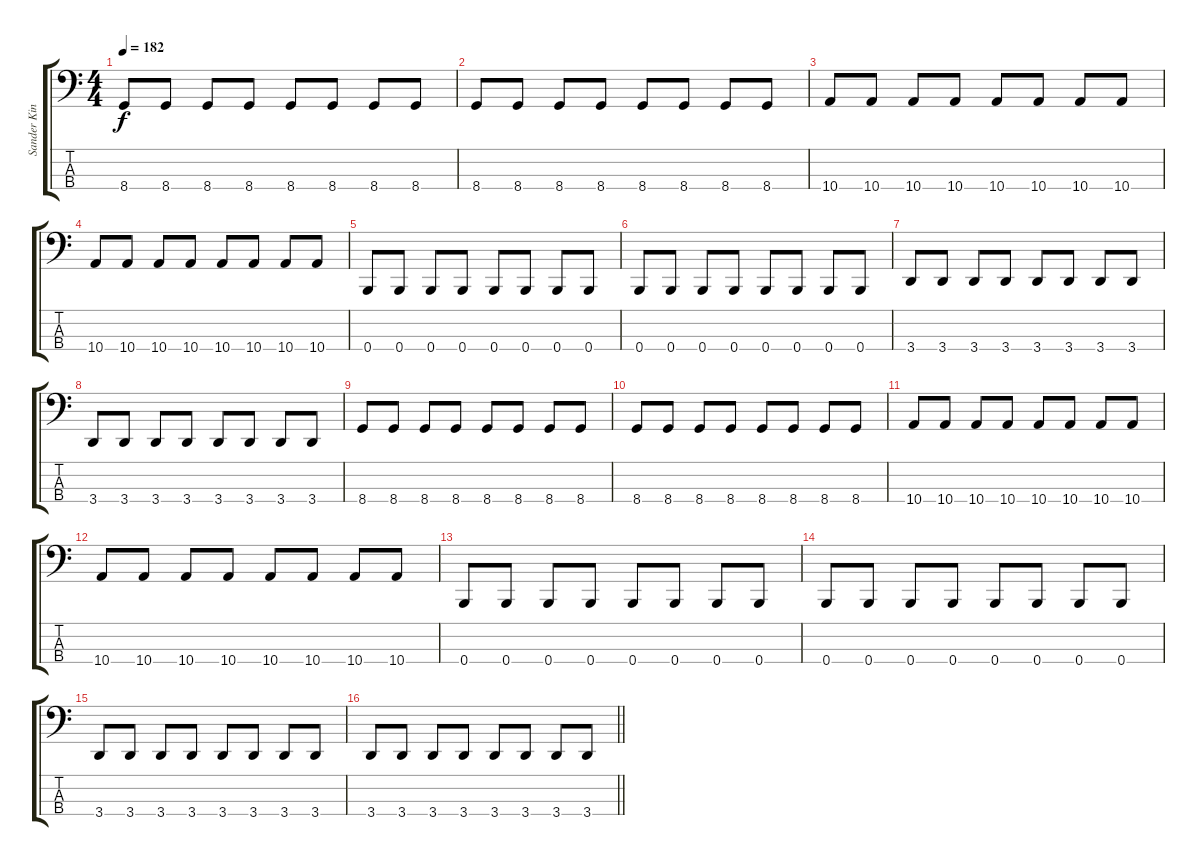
\track ("Sander Kink" "Sander Kin") {instrument electricbasspick}
\staff {score tabs}
\tuning (E2 B1 Gb1 B0) {hide}
\ts (4 4)
\tempo 182
\clef f4
\ks c
8.4.8{dy f} 8.4.8 8.4.8 8.4.8 8.4.8 8.4.8 8.4.8 8.4.8 |
8.4.8 8.4.8 8.4.8 8.4.8 8.4.8 8.4.8 8.4.8 8.4.8 |
10.4.8 10.4.8 10.4.8 10.4.8 10.4.8 10.4.8 10.4.8 10.4.8 |
10.4.8 10.4.8 10.4.8 10.4.8 10.4.8 10.4.8 10.4.8 10.4.8 |
0.4.8 0.4.8 0.4.8 0.4.8 0.4.8 0.4.8 0.4.8 0.4.8 |
0.4.8 0.4.8 0.4.8 0.4.8 0.4.8 0.4.8 0.4.8 0.4.8 |
3.4.8 3.4.8 3.4.8 3.4.8 3.4.8 3.4.8 3.4.8 3.4.8 |
3.4.8 3.4.8 3.4.8 3.4.8 3.4.8 3.4.8 3.4.8 3.4.8 |
8.4.8 8.4.8 8.4.8 8.4.8 8.4.8 8.4.8 8.4.8 8.4.8 |
8.4.8 8.4.8 8.4.8 8.4.8 8.4.8 8.4.8 8.4.8 8.4.8 |
10.4.8 10.4.8 10.4.8 10.4.8 10.4.8 10.4.8 10.4.8 10.4.8 |
10.4.8 10.4.8 10.4.8 10.4.8 10.4.8 10.4.8 10.4.8 10.4.8 |
0.4.8 0.4.8 0.4.8 0.4.8 0.4.8 0.4.8 0.4.8 0.4.8 |
0.4.8 0.4.8 0.4.8 0.4.8 0.4.8 0.4.8 0.4.8 0.4.8 |
3.4.8 3.4.8 3.4.8 3.4.8 3.4.8 3.4.8 3.4.8 3.4.8 |
\barLineRight lightlight
3.4.8 3.4.8 3.4.8 3.4.8 3.4.8 3.4.8 3.4.8 3.4.8
